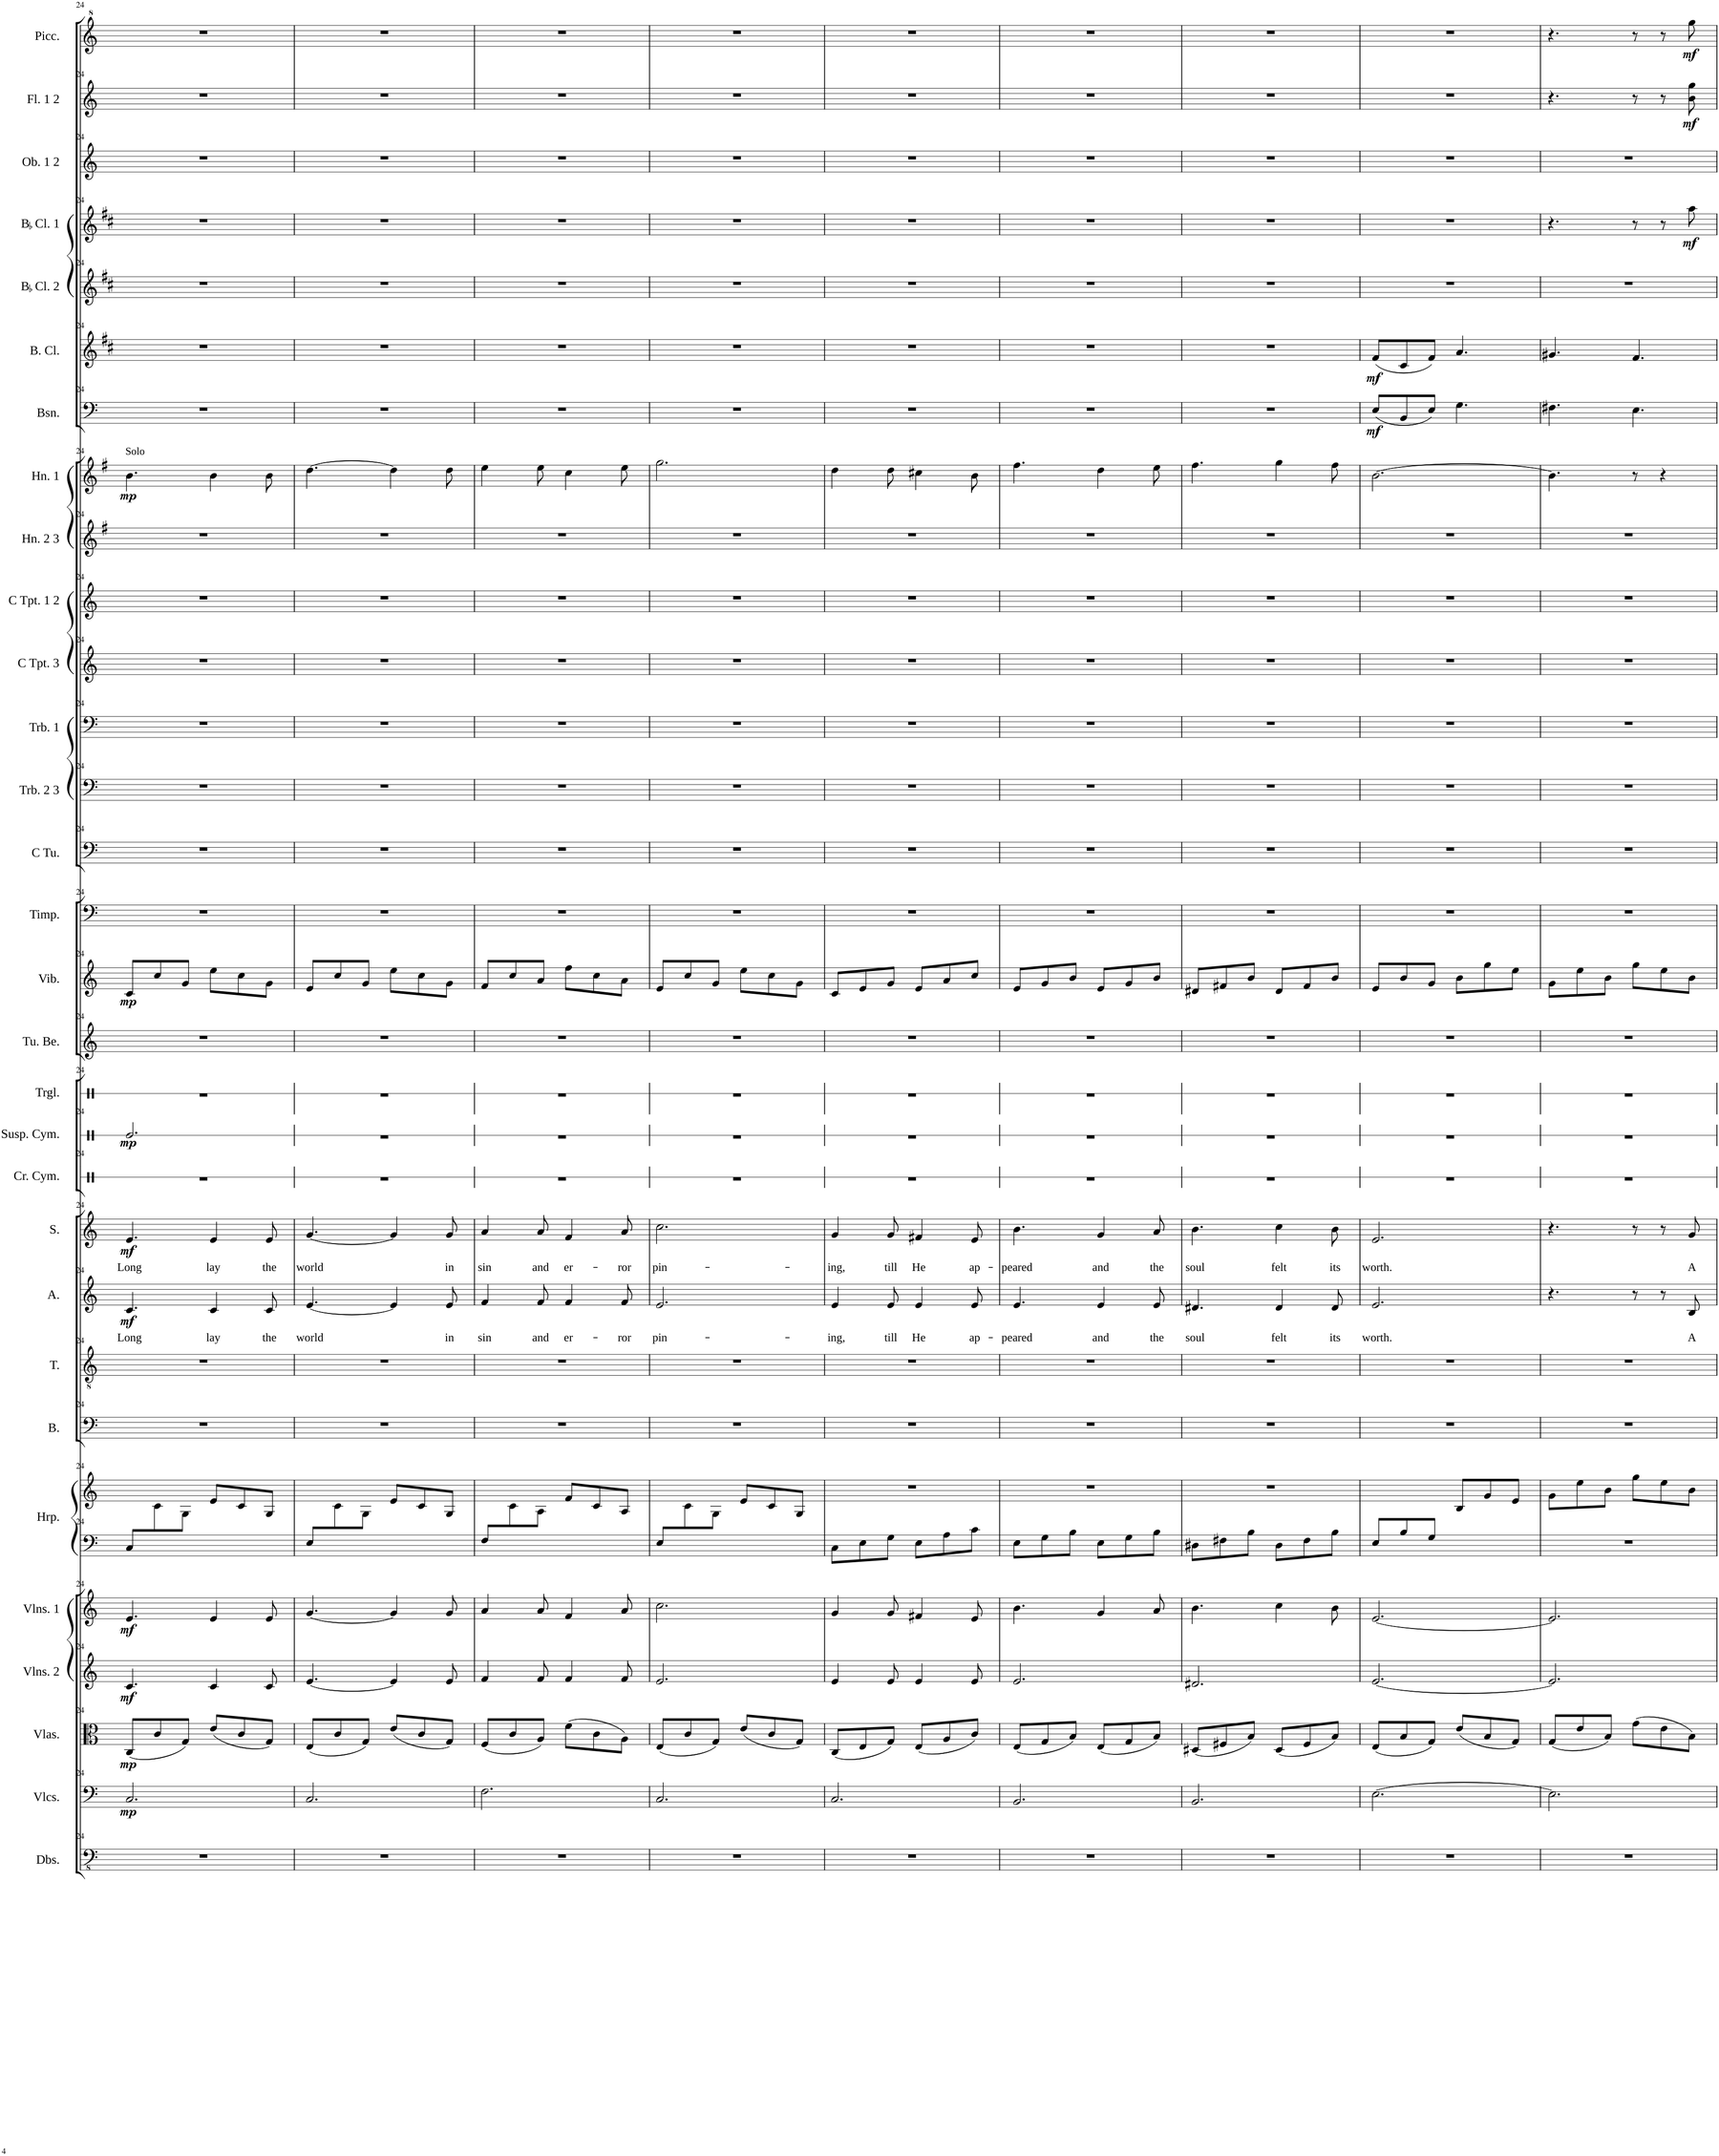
**kern	**kern	**dynam	**kern	**dynam	**kern	**dynam	**kern	**dynam	**kern	**kern	**kern	**kern	**kern	**text	**dynam	**kern	**text	**dynam	**kern	**kern	**dynam	**kern	**kern	**kern	**dynam	**kern	**kern	**kern	**kern	**kern	**kern	**kern	**kern	**dynam	**kern	**dynam	**kern	**dynam	**kern	**kern	**dynam	**kern	**kern	**dynam	**kern	**dynam
*part30	*part29	*part29	*part28	*part28	*part27	*part27	*part26	*part26	*part25	*part25	*part24	*part23	*part22	*part22	*part22	*part21	*part21	*part21	*part20	*part19	*part19	*part18	*part17	*part16	*part16	*part15	*part14	*part13	*part12	*part11	*part10	*part9	*part8	*part8	*part7	*part7	*part6	*part6	*part5	*part4	*part4	*part3	*part2	*part2	*part1	*part1
*staff31	*staff30	*staff30	*staff29	*staff29	*staff28	*staff28	*staff27	*staff27	*staff26	*staff25	*staff24	*staff23	*staff22	*staff22	*staff22	*staff21	*staff21	*staff21	*staff20	*staff19	*staff19	*staff18	*staff17	*staff16	*staff16	*staff15	*staff14	*staff13	*staff12	*staff11	*staff10	*staff9	*staff8	*staff8	*staff7	*staff7	*staff6	*staff6	*staff5	*staff4	*staff4	*staff3	*staff2	*staff2	*staff1	*staff1
*I"Double Basses	*I"Violoncellos	*	*I"Violas	*	*I"Violins 2	*	*I"Violins 1	*	*I"Harp	*	*I"Bass	*I"Tenor	*I"Alto	*	*	*I"Soprano	*	*	*I"Crash Cymbal	*I"Suspended Cymbal	*	*I"Triangle	*I"Tubular Bells	*I"Vibraphone	*	*I"Timpani	*I"C Tuba	*I"Trombone 2 3	*I"Trombone 1	*I"C Trumpet 3	*I"C Trumpet 1 2	*I"Horn 2 3	*I"Horn 1	*	*I"Bassoon	*	*I"Bass Clarinet	*	*I"BaccidentalFlat Clarinet 2	*I"BaccidentalFlat Clarinet 1	*	*I"Oboe 1 2	*I"Flute 1 2	*	*I"Piccolo	*
*I'Dbs.	*I'Vlcs.	*	*I'Vlas.	*	*I'Vlns. 2	*	*I'Vlns. 1	*	*I'Hrp.	*	*I'B.	*I'T.	*I'A.	*	*	*I'S.	*	*	*I'Cr. Cym.	*I'Susp. Cym.	*	*I'Trgl.	*I'Tu. Be.	*I'Vib.	*	*I'Timp.	*I'C Tu.	*I'Trb. 2 3	*I'Trb. 1	*I'C Tpt. 3	*I'C Tpt. 1 2	*I'Hn. 2 3	*I'Hn. 1	*	*I'Bsn.	*	*I'B. Cl.	*	*I'BaccidentalFlat Cl. 2	*I'BaccidentalFlat Cl. 1	*	*I'Ob. 1 2	*I'Fl. 1 2	*	*I'Picc.	*
!!LO:PB:g=z
*clefFv4	*clefF4	*	*clefC3	*	*clefG2	*	*clefG2	*	*clefF4	*clefG2	*clefF4	*clefGv2	*clefG2	*	*	*clefG2	*	*	*clefX	*clefX	*	*clefX	*clefG2	*clefG2	*	*clefF4	*clefF4	*clefF4	*clefF4	*clefG2	*clefG2	*clefG2	*clefG2	*	*clefF4	*	*clefG2	*	*clefG2	*clefG2	*	*clefG2	*clefG2	*	*clefG^2	*
*	*	*	*	*	*	*	*	*	*	*	*	*	*	*	*	*	*	*	*	*	*	*	*	*	*	*	*	*	*	*	*	*Trd4c7	*Trd4c7	*	*	*	*Trd8c14	*	*Trd1c2	*Trd1c2	*	*	*	*	*Trd-7c-12	*
*k[]	*k[]	*	*k[]	*	*k[]	*	*k[]	*	*k[]	*k[]	*k[]	*k[]	*k[]	*	*	*k[]	*	*	*k[]	*k[]	*	*k[]	*k[]	*k[]	*	*k[]	*k[]	*k[]	*k[]	*k[]	*k[]	*k[f#]	*k[f#]	*	*k[]	*	*k[f#c#]	*	*k[f#c#]	*k[f#c#]	*	*k[]	*k[]	*	*k[]	*
*M6/8	*M6/8	*	*M6/8	*	*M6/8	*	*M6/8	*	*M6/8	*M6/8	*M6/8	*M6/8	*M6/8	*	*	*M6/8	*	*	*M6/8	*M6/8	*	*M6/8	*M6/8	*M6/8	*	*M6/8	*M6/8	*M6/8	*M6/8	*M6/8	*M6/8	*M6/8	*M6/8	*	*M6/8	*	*M6/8	*	*M6/8	*M6/8	*	*M6/8	*M6/8	*	*M6/8	*
=24	=24	=24	=24	=24	=24	=24	=24	=24	=24	=24	=24	=24	=24	=24	=24	=24	=24	=24	=24	=24	=24	=24	=24	=24	=24	=24	=24	=24	=24	=24	=24	=24	=24	=24	=24	=24	=24	=24	=24	=24	=24	=24	=24	=24	=24	=24
*	*	*	*	*	*	*	*	*	*^	*	*	*	*	*	*	*	*	*	*	*	*	*	*	*	*	*	*	*	*	*	*	*	*	*	*	*	*	*	*	*	*	*	*	*	*	*
!	!	!	!	!	!	!	!	!	!	!	!	!	!	!	!	!	!	!	!	!	!	!	!	!	!	!	!	!	!	!	!	!	!	!LO:TX:a:t=Solo	!	!	!	!	!	!	!	!	!	!	!	!	!
!	!	!LO:DY:b	!	!LO:DY:b	!	!LO:DY:b	!	!LO:DY:b	!	!	!	!	!	!	!LO:LY:b	!LO:DY:b	!	!LO:LY:b	!LO:DY:b	!	!	!LO:DY:b	!	!	!	!LO:DY:b	!	!	!	!	!	!	!	!	!LO:DY:b	!	!	!	!	!	!	!	!	!	!	!	!
2.r	2.C/	mp	(8C/L	mp	4.c/	mf	4.e/	mf	8C/L	2.ryy	8ryy	2.r	2.r	4.c/	Long	mf	4.e/	Long	mf	2.r	2.Re/	mp	2.r	2.r	8c/L	mp	2.r	2.r	2.r	2.r	2.r	2.r	2.r	4.b\	mp	2.r	.	2.r	.	2.r	2.r	.	2.r	2.r	.	2.r	.
.	.	.	8c/	.	.	.	.	.	2ryy	.	8c\	.	.	.	.	.	.	.	.	.	.	.	.	.	8cc/	.	.	.	.	.	.	.	.	.	.	.	.	.	.	.	.	.	.	.	.	.	.
.	.	.	8G/J)	.	.	.	.	.	.	.	8G\J	.	.	.	.	.	.	.	.	.	.	.	.	.	8g/J	.	.	.	.	.	.	.	.	.	.	.	.	.	.	.	.	.	.	.	.	.	.
!	!	!	!	!	!	!	!	!	!	!	!	!	!	!	!LO:LY:b	!	!	!LO:LY:b	!	!	!	!	!	!	!	!	!	!	!	!	!	!	!	!	!	!	!	!	!	!	!	!	!	!	!	!	!
.	.	.	(8e/L	.	4c/	.	4e/	.	.	.	8e/L	.	.	4c/	lay	.	4e/	lay	.	.	.	.	.	.	8ee\L	.	.	.	.	.	.	.	.	4b\	.	.	.	.	.	.	.	.	.	.	.	.	.
.	.	.	8c/	.	.	.	.	.	.	.	8c/	.	.	.	.	.	.	.	.	.	.	.	.	.	8cc\	.	.	.	.	.	.	.	.	.	.	.	.	.	.	.	.	.	.	.	.	.	.
!	!	!	!	!	!	!	!	!	!	!	!	!	!	!	!LO:LY:b	!	!	!LO:LY:b	!	!	!	!	!	!	!	!	!	!	!	!	!	!	!	!	!	!	!	!	!	!	!	!	!	!	!	!	!
.	.	.	8G/J)	.	8c/	.	8e/	.	8ryy	.	8G/J	.	.	8c/	the	.	8e/	the	.	.	.	.	.	.	8g\J	.	.	.	.	.	.	.	.	8b\	.	.	.	.	.	.	.	.	.	.	.	.	.
=25	=25	=25	=25	=25	=25	=25	=25	=25	=25	=25	=25	=25	=25	=25	=25	=25	=25	=25	=25	=25	=25	=25	=25	=25	=25	=25	=25	=25	=25	=25	=25	=25	=25	=25	=25	=25	=25	=25	=25	=25	=25	=25	=25	=25	=25	=25	=25
!	!	!	!	!	!	!	!	!	!	!	!	!	!	!	!LO:LY:b	!	!	!LO:LY:b	!	!	!	!	!	!	!	!	!	!	!	!	!	!	!	!	!	!	!	!	!	!	!	!	!	!	!	!	!
2.r	2.C/	.	(8E/L	.	[4.e/	.	[4.g/	.	8E/L	2.ryy	8ryy	2.r	2.r	[4.e/	world	.	[4.g/	world	.	2.r	2.r	.	2.r	2.r	8e/L	.	2.r	2.r	2.r	2.r	2.r	2.r	2.r	[4.dd\	.	2.r	.	2.r	.	2.r	2.r	.	2.r	2.r	.	2.r	.
.	.	.	8c/	.	.	.	.	.	2ryy	.	8c\	.	.	.	.	.	.	.	.	.	.	.	.	.	8cc/	.	.	.	.	.	.	.	.	.	.	.	.	.	.	.	.	.	.	.	.	.	.
.	.	.	8G/J)	.	.	.	.	.	.	.	8G\J	.	.	.	.	.	.	.	.	.	.	.	.	.	8g/J	.	.	.	.	.	.	.	.	.	.	.	.	.	.	.	.	.	.	.	.	.	.
.	.	.	(8e/L	.	4e/]	.	4g/]	.	.	.	8e/L	.	.	4e/]	.	.	4g/]	.	.	.	.	.	.	.	8ee\L	.	.	.	.	.	.	.	.	4dd\]	.	.	.	.	.	.	.	.	.	.	.	.	.
.	.	.	8c/	.	.	.	.	.	.	.	8c/	.	.	.	.	.	.	.	.	.	.	.	.	.	8cc\	.	.	.	.	.	.	.	.	.	.	.	.	.	.	.	.	.	.	.	.	.	.
!	!	!	!	!	!	!	!	!	!	!	!	!	!	!	!LO:LY:b	!	!	!LO:LY:b	!	!	!	!	!	!	!	!	!	!	!	!	!	!	!	!	!	!	!	!	!	!	!	!	!	!	!	!	!
.	.	.	8G/J)	.	8e/	.	8g/	.	8ryy	.	8G/J	.	.	8e/	in	.	8g/	in	.	.	.	.	.	.	8g\J	.	.	.	.	.	.	.	.	8dd\	.	.	.	.	.	.	.	.	.	.	.	.	.
=26	=26	=26	=26	=26	=26	=26	=26	=26	=26	=26	=26	=26	=26	=26	=26	=26	=26	=26	=26	=26	=26	=26	=26	=26	=26	=26	=26	=26	=26	=26	=26	=26	=26	=26	=26	=26	=26	=26	=26	=26	=26	=26	=26	=26	=26	=26	=26
!	!	!	!	!	!	!	!	!	!	!	!	!	!	!	!LO:LY:b	!	!	!LO:LY:b	!	!	!	!	!	!	!	!	!	!	!	!	!	!	!	!	!	!	!	!	!	!	!	!	!	!	!	!	!
2.r	2.F\	.	(8F/L	.	4f/	.	4a/	.	8F/L	2.ryy	8ryy	2.r	2.r	4f/	sin	.	4a/	sin	.	2.r	2.r	.	2.r	2.r	8f/L	.	2.r	2.r	2.r	2.r	2.r	2.r	2.r	4ee\	.	2.r	.	2.r	.	2.r	2.r	.	2.r	2.r	.	2.r	.
.	.	.	8c/	.	.	.	.	.	2ryy	.	8c\	.	.	.	.	.	.	.	.	.	.	.	.	.	8cc/	.	.	.	.	.	.	.	.	.	.	.	.	.	.	.	.	.	.	.	.	.	.
!	!	!	!	!	!	!	!	!	!	!	!	!	!	!	!LO:LY:b	!	!	!LO:LY:b	!	!	!	!	!	!	!	!	!	!	!	!	!	!	!	!	!	!	!	!	!	!	!	!	!	!	!	!	!
.	.	.	8A/J)	.	8f/	.	8a/	.	.	.	8A\J	.	.	8f/	and	.	8a/	and	.	.	.	.	.	.	8a/J	.	.	.	.	.	.	.	.	8ee\	.	.	.	.	.	.	.	.	.	.	.	.	.
!	!	!	!	!	!	!	!	!	!	!	!	!	!	!	!LO:LY:b	!	!	!LO:LY:b	!	!	!	!	!	!	!	!	!	!	!	!	!	!	!	!	!	!	!	!	!	!	!	!	!	!	!	!	!
.	.	.	(8f\L	.	4f/	.	4f/	.	.	.	8f/L	.	.	4f/	er-	.	4f/	er-	.	.	.	.	.	.	8ff\L	.	.	.	.	.	.	.	.	4cc\	.	.	.	.	.	.	.	.	.	.	.	.	.
.	.	.	8c\	.	.	.	.	.	.	.	8c/	.	.	.	.	.	.	.	.	.	.	.	.	.	8cc\	.	.	.	.	.	.	.	.	.	.	.	.	.	.	.	.	.	.	.	.	.	.
!	!	!	!	!	!	!	!	!	!	!	!	!	!	!	!LO:LY:b	!	!	!LO:LY:b	!	!	!	!	!	!	!	!	!	!	!	!	!	!	!	!	!	!	!	!	!	!	!	!	!	!	!	!	!
.	.	.	8A\J)	.	8f/	.	8a/	.	8ryy	.	8A/J	.	.	8f/	-ror	.	8a/	-ror	.	.	.	.	.	.	8a\J	.	.	.	.	.	.	.	.	8ee\	.	.	.	.	.	.	.	.	.	.	.	.	.
=27	=27	=27	=27	=27	=27	=27	=27	=27	=27	=27	=27	=27	=27	=27	=27	=27	=27	=27	=27	=27	=27	=27	=27	=27	=27	=27	=27	=27	=27	=27	=27	=27	=27	=27	=27	=27	=27	=27	=27	=27	=27	=27	=27	=27	=27	=27	=27
!	!	!	!	!	!	!	!	!	!	!	!	!	!	!	!LO:LY:b	!	!	!LO:LY:b	!	!	!	!	!	!	!	!	!	!	!	!	!	!	!	!	!	!	!	!	!	!	!	!	!	!	!	!	!
2.r	2.C/	.	(8E/L	.	2.e/	.	2.cc\	.	8E/L	2.ryy	8ryy	2.r	2.r	2.e/	pin-	.	2.cc\	pin-	.	2.r	2.r	.	2.r	2.r	8e/L	.	2.r	2.r	2.r	2.r	2.r	2.r	2.r	2.gg\	.	2.r	.	2.r	.	2.r	2.r	.	2.r	2.r	.	2.r	.
.	.	.	8c/	.	.	.	.	.	2ryy	.	8c\	.	.	.	.	.	.	.	.	.	.	.	.	.	8cc/	.	.	.	.	.	.	.	.	.	.	.	.	.	.	.	.	.	.	.	.	.	.
.	.	.	8G/J)	.	.	.	.	.	.	.	8G\J	.	.	.	.	.	.	.	.	.	.	.	.	.	8g/J	.	.	.	.	.	.	.	.	.	.	.	.	.	.	.	.	.	.	.	.	.	.
.	.	.	(8e/L	.	.	.	.	.	.	.	8e/L	.	.	.	.	.	.	.	.	.	.	.	.	.	8ee\L	.	.	.	.	.	.	.	.	.	.	.	.	.	.	.	.	.	.	.	.	.	.
.	.	.	8c/	.	.	.	.	.	.	.	8c/	.	.	.	.	.	.	.	.	.	.	.	.	.	8cc\	.	.	.	.	.	.	.	.	.	.	.	.	.	.	.	.	.	.	.	.	.	.
.	.	.	8G/J)	.	.	.	.	.	8ryy	.	8G/J	.	.	.	.	.	.	.	.	.	.	.	.	.	8g\J	.	.	.	.	.	.	.	.	.	.	.	.	.	.	.	.	.	.	.	.	.	.
*	*	*	*	*	*	*	*	*	*v	*v	*	*	*	*	*	*	*	*	*	*	*	*	*	*	*	*	*	*	*	*	*	*	*	*	*	*	*	*	*	*	*	*	*	*	*	*	*
=28	=28	=28	=28	=28	=28	=28	=28	=28	=28	=28	=28	=28	=28	=28	=28	=28	=28	=28	=28	=28	=28	=28	=28	=28	=28	=28	=28	=28	=28	=28	=28	=28	=28	=28	=28	=28	=28	=28	=28	=28	=28	=28	=28	=28	=28	=28
!	!	!	!	!	!	!	!	!	!	!	!	!	!	!LO:LY:b	!	!	!LO:LY:b	!	!	!	!	!	!	!	!	!	!	!	!	!	!	!	!	!	!	!	!	!	!	!	!	!	!	!	!	!
2.r	2.C/	.	(8C/L	.	4e/	.	4g/	.	8C\L	2.r	2.r	2.r	4e/	-ing,	.	4g/	-ing,	.	2.r	2.r	.	2.r	2.r	8c/L	.	2.r	2.r	2.r	2.r	2.r	2.r	2.r	4dd\	.	2.r	.	2.r	.	2.r	2.r	.	2.r	2.r	.	2.r	.
.	.	.	8E/	.	.	.	.	.	8E\	.	.	.	.	.	.	.	.	.	.	.	.	.	.	8e/	.	.	.	.	.	.	.	.	.	.	.	.	.	.	.	.	.	.	.	.	.	.
!	!	!	!	!	!	!	!	!	!	!	!	!	!	!LO:LY:b	!	!	!LO:LY:b	!	!	!	!	!	!	!	!	!	!	!	!	!	!	!	!	!	!	!	!	!	!	!	!	!	!	!	!	!
.	.	.	8G/J)	.	8e/	.	8g/	.	8G\J	.	.	.	8e/	till	.	8g/	till	.	.	.	.	.	.	8g/J	.	.	.	.	.	.	.	.	8dd\	.	.	.	.	.	.	.	.	.	.	.	.	.
!	!	!	!	!	!	!	!	!	!	!	!	!	!	!LO:LY:b	!	!	!LO:LY:b	!	!	!	!	!	!	!	!	!	!	!	!	!	!	!	!	!	!	!	!	!	!	!	!	!	!	!	!	!
.	.	.	(8E/L	.	4e/	.	4f#X/	.	8E\L	.	.	.	4e/	He	.	4f#X/	He	.	.	.	.	.	.	8e/L	.	.	.	.	.	.	.	.	4cc#X\	.	.	.	.	.	.	.	.	.	.	.	.	.
.	.	.	8A/	.	.	.	.	.	8A\	.	.	.	.	.	.	.	.	.	.	.	.	.	.	8a/	.	.	.	.	.	.	.	.	.	.	.	.	.	.	.	.	.	.	.	.	.	.
!	!	!	!	!	!	!	!	!	!	!	!	!	!	!LO:LY:b	!	!	!LO:LY:b	!	!	!	!	!	!	!	!	!	!	!	!	!	!	!	!	!	!	!	!	!	!	!	!	!	!	!	!	!
.	.	.	8c/J)	.	8e/	.	8e/	.	8c\J	.	.	.	8e/	ap-	.	8e/	ap-	.	.	.	.	.	.	8cc/J	.	.	.	.	.	.	.	.	8b\	.	.	.	.	.	.	.	.	.	.	.	.	.
=29	=29	=29	=29	=29	=29	=29	=29	=29	=29	=29	=29	=29	=29	=29	=29	=29	=29	=29	=29	=29	=29	=29	=29	=29	=29	=29	=29	=29	=29	=29	=29	=29	=29	=29	=29	=29	=29	=29	=29	=29	=29	=29	=29	=29	=29	=29
!	!	!	!	!	!	!	!	!	!	!	!	!	!	!LO:LY:b	!	!	!LO:LY:b	!	!	!	!	!	!	!	!	!	!	!	!	!	!	!	!	!	!	!	!	!	!	!	!	!	!	!	!	!
2.r	2.BB/	.	(8E/L	.	2.e/	.	4.b\	.	8E\L	2.r	2.r	2.r	4.e/	-peared	.	4.b\	-peared	.	2.r	2.r	.	2.r	2.r	8e/L	.	2.r	2.r	2.r	2.r	2.r	2.r	2.r	4.ff#\	.	2.r	.	2.r	.	2.r	2.r	.	2.r	2.r	.	2.r	.
.	.	.	8G/	.	.	.	.	.	8G\	.	.	.	.	.	.	.	.	.	.	.	.	.	.	8g/	.	.	.	.	.	.	.	.	.	.	.	.	.	.	.	.	.	.	.	.	.	.
.	.	.	8B/J)	.	.	.	.	.	8B\J	.	.	.	.	.	.	.	.	.	.	.	.	.	.	8b/J	.	.	.	.	.	.	.	.	.	.	.	.	.	.	.	.	.	.	.	.	.	.
!	!	!	!	!	!	!	!	!	!	!	!	!	!	!LO:LY:b	!	!	!LO:LY:b	!	!	!	!	!	!	!	!	!	!	!	!	!	!	!	!	!	!	!	!	!	!	!	!	!	!	!	!	!
.	.	.	(8E/L	.	.	.	4g/	.	8E\L	.	.	.	4e/	and	.	4g/	and	.	.	.	.	.	.	8e/L	.	.	.	.	.	.	.	.	4dd\	.	.	.	.	.	.	.	.	.	.	.	.	.
.	.	.	8G/	.	.	.	.	.	8G\	.	.	.	.	.	.	.	.	.	.	.	.	.	.	8g/	.	.	.	.	.	.	.	.	.	.	.	.	.	.	.	.	.	.	.	.	.	.
!	!	!	!	!	!	!	!	!	!	!	!	!	!	!LO:LY:b	!	!	!LO:LY:b	!	!	!	!	!	!	!	!	!	!	!	!	!	!	!	!	!	!	!	!	!	!	!	!	!	!	!	!	!
.	.	.	8B/J)	.	.	.	8a/	.	8B\J	.	.	.	8e/	the	.	8a/	the	.	.	.	.	.	.	8b/J	.	.	.	.	.	.	.	.	8ee\	.	.	.	.	.	.	.	.	.	.	.	.	.
=30	=30	=30	=30	=30	=30	=30	=30	=30	=30	=30	=30	=30	=30	=30	=30	=30	=30	=30	=30	=30	=30	=30	=30	=30	=30	=30	=30	=30	=30	=30	=30	=30	=30	=30	=30	=30	=30	=30	=30	=30	=30	=30	=30	=30	=30	=30
!	!	!	!	!	!	!	!	!	!	!	!	!	!	!LO:LY:b	!	!	!LO:LY:b	!	!	!	!	!	!	!	!	!	!	!	!	!	!	!	!	!	!	!	!	!	!	!	!	!	!	!	!	!
2.r	2.BB/	.	(8D#X/L	.	2.d#X/	.	4.b\	.	8D#X\L	2.r	2.r	2.r	4.d#X/	soul	.	4.b\	soul	.	2.r	2.r	.	2.r	2.r	8d#X/L	.	2.r	2.r	2.r	2.r	2.r	2.r	2.r	4.ff#\	.	2.r	.	2.r	.	2.r	2.r	.	2.r	2.r	.	2.r	.
.	.	.	8F#X/	.	.	.	.	.	8F#X\	.	.	.	.	.	.	.	.	.	.	.	.	.	.	8f#X/	.	.	.	.	.	.	.	.	.	.	.	.	.	.	.	.	.	.	.	.	.	.
.	.	.	8B/J)	.	.	.	.	.	8B\J	.	.	.	.	.	.	.	.	.	.	.	.	.	.	8b/J	.	.	.	.	.	.	.	.	.	.	.	.	.	.	.	.	.	.	.	.	.	.
!	!	!	!	!	!	!	!	!	!	!	!	!	!	!LO:LY:b	!	!	!LO:LY:b	!	!	!	!	!	!	!	!	!	!	!	!	!	!	!	!	!	!	!	!	!	!	!	!	!	!	!	!	!
.	.	.	(8D#/L	.	.	.	4cc\	.	8D#\L	.	.	.	4d#/	felt	.	4cc\	felt	.	.	.	.	.	.	8d#/L	.	.	.	.	.	.	.	.	4gg\	.	.	.	.	.	.	.	.	.	.	.	.	.
.	.	.	8F#/	.	.	.	.	.	8F#\	.	.	.	.	.	.	.	.	.	.	.	.	.	.	8f#/	.	.	.	.	.	.	.	.	.	.	.	.	.	.	.	.	.	.	.	.	.	.
!	!	!	!	!	!	!	!	!	!	!	!	!	!	!LO:LY:b	!	!	!LO:LY:b	!	!	!	!	!	!	!	!	!	!	!	!	!	!	!	!	!	!	!	!	!	!	!	!	!	!	!	!	!
.	.	.	8B/J)	.	.	.	8b\	.	8B\J	.	.	.	8d#/	its	.	8b\	its	.	.	.	.	.	.	8b/J	.	.	.	.	.	.	.	.	8ff#\	.	.	.	.	.	.	.	.	.	.	.	.	.
=31	=31	=31	=31	=31	=31	=31	=31	=31	=31	=31	=31	=31	=31	=31	=31	=31	=31	=31	=31	=31	=31	=31	=31	=31	=31	=31	=31	=31	=31	=31	=31	=31	=31	=31	=31	=31	=31	=31	=31	=31	=31	=31	=31	=31	=31	=31
*	*	*	*	*	*	*	*	*	*^	*	*	*	*	*	*	*	*	*	*	*	*	*	*	*	*	*	*	*	*	*	*	*	*	*	*	*	*	*	*	*	*	*	*	*	*	*
!	!	!	!	!	!	!	!	!	!	!	!	!	!	!	!LO:LY:b	!	!	!LO:LY:b	!	!	!	!	!	!	!	!	!	!	!	!	!	!	!	!	!	!	!LO:DY:b	!	!LO:DY:b	!	!	!	!	!	!	!	!
2.r	[2.E\	.	(8E/L	.	[2.e/	.	[2.e/	.	8E/L	2.ryy	4.ryy	2.r	2.r	2.e/	worth.	.	2.e/	worth.	.	2.r	2.r	.	2.r	2.r	8e/L	.	2.r	2.r	2.r	2.r	2.r	2.r	2.r	[2.b\	.	(8E/L	mf	(8f#/L	mf	2.r	2.r	.	2.r	2.r	.	2.r	.
.	.	.	8B/	.	.	.	.	.	8B/	.	.	.	.	.	.	.	.	.	.	.	.	.	.	.	8b/	.	.	.	.	.	.	.	.	.	.	8BB/	.	8c#/	.	.	.	.	.	.	.	.	.
.	.	.	8G/J)	.	.	.	.	.	8G/J	.	.	.	.	.	.	.	.	.	.	.	.	.	.	.	8g/J	.	.	.	.	.	.	.	.	.	.	8E/J)	.	8f#/J)	.	.	.	.	.	.	.	.	.
.	.	.	(8e/L	.	.	.	.	.	4.ryy	.	8B/L	.	.	.	.	.	.	.	.	.	.	.	.	.	8b\L	.	.	.	.	.	.	.	.	.	.	4.G\	.	4.a/	.	.	.	.	.	.	.	.	.
.	.	.	8B/	.	.	.	.	.	.	.	8g/	.	.	.	.	.	.	.	.	.	.	.	.	.	8gg\	.	.	.	.	.	.	.	.	.	.	.	.	.	.	.	.	.	.	.	.	.	.
.	.	.	8G/J)	.	.	.	.	.	.	.	8e/J	.	.	.	.	.	.	.	.	.	.	.	.	.	8ee\J	.	.	.	.	.	.	.	.	.	.	.	.	.	.	.	.	.	.	.	.	.	.
*	*	*	*	*	*	*	*	*	*v	*v	*	*	*	*	*	*	*	*	*	*	*	*	*	*	*	*	*	*	*	*	*	*	*	*	*	*	*	*	*	*	*	*	*	*	*	*	*
=32	=32	=32	=32	=32	=32	=32	=32	=32	=32	=32	=32	=32	=32	=32	=32	=32	=32	=32	=32	=32	=32	=32	=32	=32	=32	=32	=32	=32	=32	=32	=32	=32	=32	=32	=32	=32	=32	=32	=32	=32	=32	=32	=32	=32	=32	=32
2.r	2.E\]	.	(8G/L	.	2.e/]	.	2.e/]	.	2.r	8g\L	2.r	2.r	4.r	.	.	4.r	.	.	2.r	2.r	.	2.r	2.r	8g\L	.	2.r	2.r	2.r	2.r	2.r	2.r	2.r	4.b\]	.	4.F#X\	.	4.g#X/	.	2.r	4.r	.	2.r	4.r	.	4.r	.
.	.	.	8e/	.	.	.	.	.	.	8ee\	.	.	.	.	.	.	.	.	.	.	.	.	.	8ee\	.	.	.	.	.	.	.	.	.	.	.	.	.	.	.	.	.	.	.	.	.	.
.	.	.	8B/J)	.	.	.	.	.	.	8b\J	.	.	.	.	.	.	.	.	.	.	.	.	.	8b\J	.	.	.	.	.	.	.	.	.	.	.	.	.	.	.	.	.	.	.	.	.	.
.	.	.	(8g\L	.	.	.	.	.	.	8gg\L	.	.	8r	.	.	8r	.	.	.	.	.	.	.	8gg\L	.	.	.	.	.	.	.	.	8r	.	4.E\	.	4.f#/	.	.	8r	.	.	8r	.	8r	.
.	.	.	8e\	.	.	.	.	.	.	8ee\	.	.	8r	.	.	8r	.	.	.	.	.	.	.	8ee\	.	.	.	.	.	.	.	.	4r	.	.	.	.	.	.	8r	.	.	8r	.	8r	.
!	!	!	!	!	!	!	!	!	!	!	!	!	!	!LO:LY:b	!	!	!LO:LY:b	!	!	!	!	!	!	!	!	!	!	!	!	!	!	!	!	!	!	!	!	!	!	!	!LO:DY:b	!	!	!LO:DY:b	!	!LO:DY:b
.	.	.	8B\J)	.	.	.	.	.	.	8b\J	.	.	8B/	A	.	8g/	A	.	.	.	.	.	.	8b\J	.	.	.	.	.	.	.	.	.	.	.	.	.	.	.	8aa\	mf	.	8b\ 8gg\	mf	8ggg\	mf
=	=	=	=	=	=	=	=	=	=	=	=	=	=	=	=	=	=	=	=	=	=	=	=	=	=	=	=	=	=	=	=	=	=	=	=	=	=	=	=	=	=	=	=	=	=	=
*-	*-	*-	*-	*-	*-	*-	*-	*-	*-	*-	*-	*-	*-	*-	*-	*-	*-	*-	*-	*-	*-	*-	*-	*-	*-	*-	*-	*-	*-	*-	*-	*-	*-	*-	*-	*-	*-	*-	*-	*-	*-	*-	*-	*-	*-	*-
